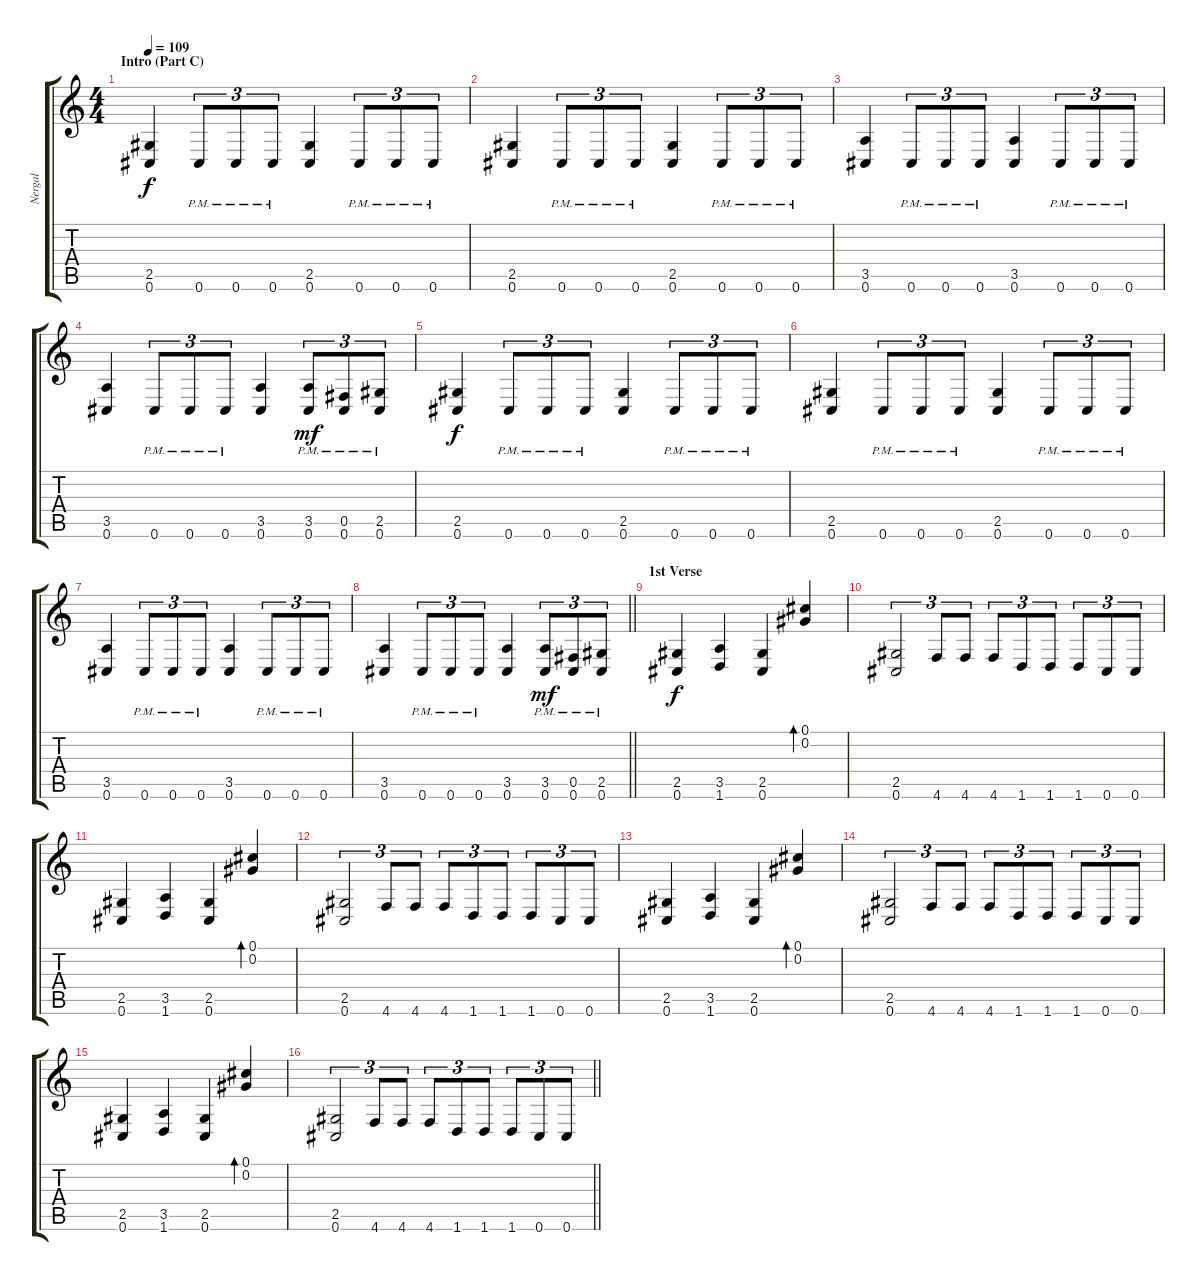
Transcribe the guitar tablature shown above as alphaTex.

\track ("Nergal " "Nergal ") {instrument distortionguitar}
\staff {score tabs}
\tuning (Db4 Ab3 E3 B2 Gb2 Db2) {hide}
\ts (4 4)
\section ("" "Intro (Part C)")
\tempo 109
\clef g2
\ks c
(2.5 0.6).4{dy f} 0.6{pm}.8{tu (3 2)} 0.6{pm}.8{tu (3 2)} 0.6{pm}.8{tu (3 2)} (2.5 0.6).4 0.6{pm}.8{tu (3 2)} 0.6{pm}.8{tu (3 2)} 0.6{pm}.8{tu (3 2)} |
(2.5 0.6).4 0.6{pm}.8{tu (3 2)} 0.6{pm}.8{tu (3 2)} 0.6{pm}.8{tu (3 2)} (2.5 0.6).4 0.6{pm}.8{tu (3 2)} 0.6{pm}.8{tu (3 2)} 0.6{pm}.8{tu (3 2)} |
(3.5 0.6).4 0.6{pm}.8{tu (3 2)} 0.6{pm}.8{tu (3 2)} 0.6{pm}.8{tu (3 2)} (3.5 0.6).4 0.6{pm}.8{tu (3 2)} 0.6{pm}.8{tu (3 2)} 0.6{pm}.8{tu (3 2)} |
(3.5 0.6).4 0.6{pm}.8{tu (3 2)} 0.6{pm}.8{tu (3 2)} 0.6{pm}.8{tu (3 2)} (3.5 0.6).4 (3.5{pm} 0.6{pm}).8{tu (3 2) dy mf} (0.5{pm} 0.6{pm}).8{tu (3 2)} (2.5{pm} 0.6{pm}).8{tu (3 2)} |
(2.5 0.6).4{dy f} 0.6{pm}.8{tu (3 2)} 0.6{pm}.8{tu (3 2)} 0.6{pm}.8{tu (3 2)} (2.5 0.6).4 0.6{pm}.8{tu (3 2)} 0.6{pm}.8{tu (3 2)} 0.6{pm}.8{tu (3 2)} |
(2.5 0.6).4 0.6{pm}.8{tu (3 2)} 0.6{pm}.8{tu (3 2)} 0.6{pm}.8{tu (3 2)} (2.5 0.6).4 0.6{pm}.8{tu (3 2)} 0.6{pm}.8{tu (3 2)} 0.6{pm}.8{tu (3 2)} |
(3.5 0.6).4 0.6{pm}.8{tu (3 2)} 0.6{pm}.8{tu (3 2)} 0.6{pm}.8{tu (3 2)} (3.5 0.6).4 0.6{pm}.8{tu (3 2)} 0.6{pm}.8{tu (3 2)} 0.6{pm}.8{tu (3 2)} |
\barLineRight lightlight
(3.5 0.6).4 0.6{pm}.8{tu (3 2)} 0.6{pm}.8{tu (3 2)} 0.6{pm}.8{tu (3 2)} (3.5 0.6).4 (3.5{pm} 0.6{pm}).8{tu (3 2) dy mf} (0.5{pm} 0.6{pm}).8{tu (3 2)} (2.5{pm} 0.6{pm}).8{tu (3 2)} |
\section ("" "1st Verse")
(2.5 0.6).4{dy f} (3.5 1.6).4 (2.5 0.6).4 (0.1 0.2).4{bd 60} |
(2.5 0.6).2{tu (3 2)} 4.6.8{tu (3 2)} 4.6.8{tu (3 2)} 4.6.8{tu (3 2)} 1.6.8{tu (3 2)} 1.6.8{tu (3 2)} 1.6.8{tu (3 2)} 0.6.8{tu (3 2)} 0.6.8{tu (3 2)} |
(2.5 0.6).4 (3.5 1.6).4 (2.5 0.6).4 (0.1 0.2).4{bd 60} |
(2.5 0.6).2{tu (3 2)} 4.6.8{tu (3 2)} 4.6.8{tu (3 2)} 4.6.8{tu (3 2)} 1.6.8{tu (3 2)} 1.6.8{tu (3 2)} 1.6.8{tu (3 2)} 0.6.8{tu (3 2)} 0.6.8{tu (3 2)} |
(2.5 0.6).4 (3.5 1.6).4 (2.5 0.6).4 (0.1 0.2).4{bd 60} |
(2.5 0.6).2{tu (3 2)} 4.6.8{tu (3 2)} 4.6.8{tu (3 2)} 4.6.8{tu (3 2)} 1.6.8{tu (3 2)} 1.6.8{tu (3 2)} 1.6.8{tu (3 2)} 0.6.8{tu (3 2)} 0.6.8{tu (3 2)} |
(2.5 0.6).4 (3.5 1.6).4 (2.5 0.6).4 (0.1 0.2).4{bd 60} |
\barLineRight lightlight
(2.5 0.6).2{tu (3 2)} 4.6.8{tu (3 2)} 4.6.8{tu (3 2)} 4.6.8{tu (3 2)} 1.6.8{tu (3 2)} 1.6.8{tu (3 2)} 1.6.8{tu (3 2)} 0.6.8{tu (3 2)} 0.6.8{tu (3 2)}
